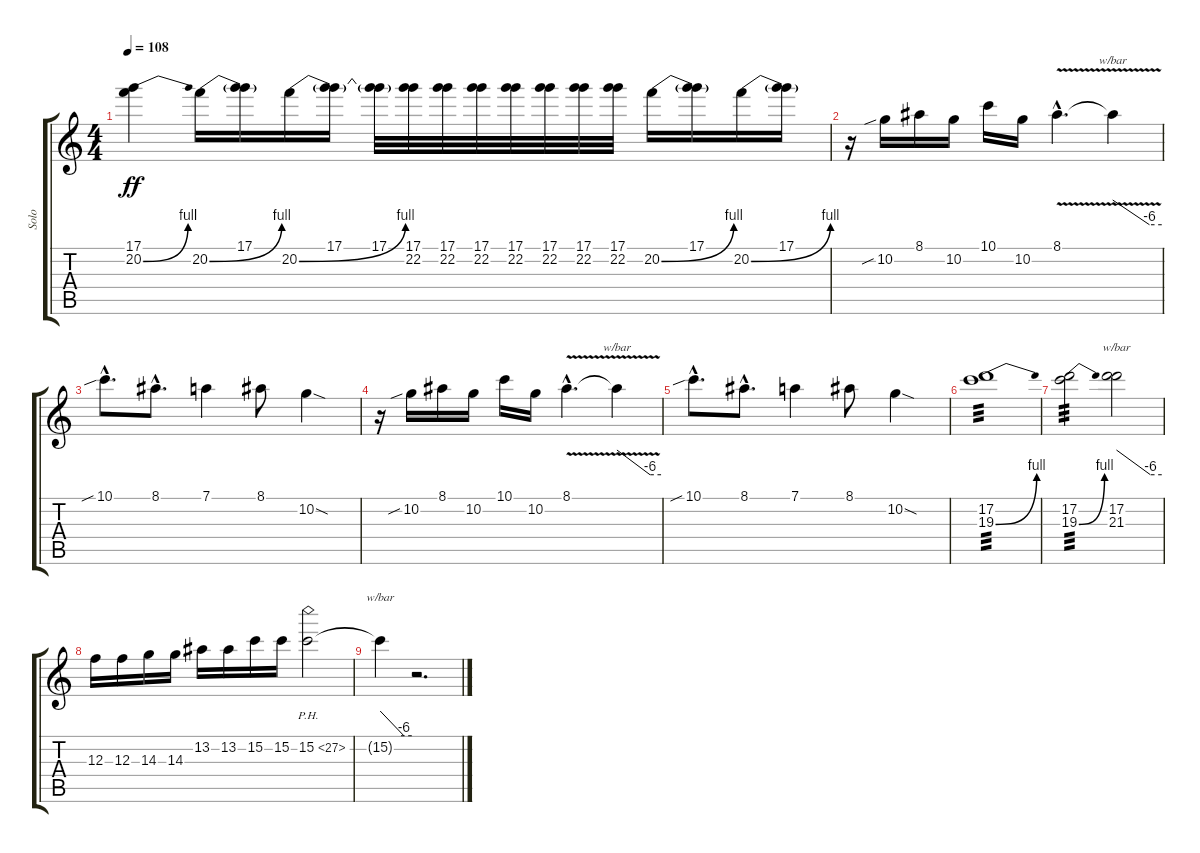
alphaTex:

\track ("Solo" "Solo") {instrument distortionguitar}
\staff {score tabs}
\tuning (D4 A3 F3 C3 G2 D2) {hide}
\ts (4 4)
\tempo 108
\clef g2
\ks c
(17.1 20.2{be (bend 0 0 60 4)}).4{dy ff} 20.2{be (bend 0 0 60 4)}.16 (17.1 20.2{t}).16 20.2{be (bend 0 0 60 4)}.16 (17.1 20.2{t}).16 (17.1 20.2{t}).32 (17.1 22.2).32 (17.1 22.2).32 (17.1 22.2).32 (17.1 22.2).32 (17.1 22.2).32 (17.1 22.2).32 (17.1 22.2).32 20.2{be (bend 0 0 60 4)}.16 (17.1 20.2{t}).16 20.2{be (bend 0 0 60 4)}.16 (17.1 20.2{t}).16 |
r.16 10.2{sib}.16 8.1.16 10.2.16 10.1.16 10.2.16 8.1{v hac}.4{d} 8.1{t}.4{tbe (custom default 0 0 45 -24 60 -24)} |
10.1{sib hac}.8{d} 8.1{hac}.8{d} 7.1.4 8.1.8 10.2{sod}.4 |
r.16 10.2{sib}.16 8.1.16 10.2.16 10.1.16 10.2.16 8.1{v hac}.4{d} 8.1{t}.4{tbe (custom default 0 0 45 -24 60 -24)} |
10.1{sib hac}.8{d} 8.1{hac}.8{d} 7.1.4 8.1.8 10.2{sod}.4 |
(17.2 19.3{be (bend 0 0 60 4)}).1{tp 3} |
(17.2 19.3{be (bend 0 0 60 4)}).2{tp 3} (17.2 21.3).2{tbe (custom default 0 0 45 -24 60 -24)} |
12.3.16 12.3.16 14.3.16 14.3.16 13.2.16 13.2.16 15.2.16 15.2.16 15.2{ph 12}.2 |
15.2{t}.4{tbe (custom default 0 0 45 -24 60 -24)} r.2{d}
